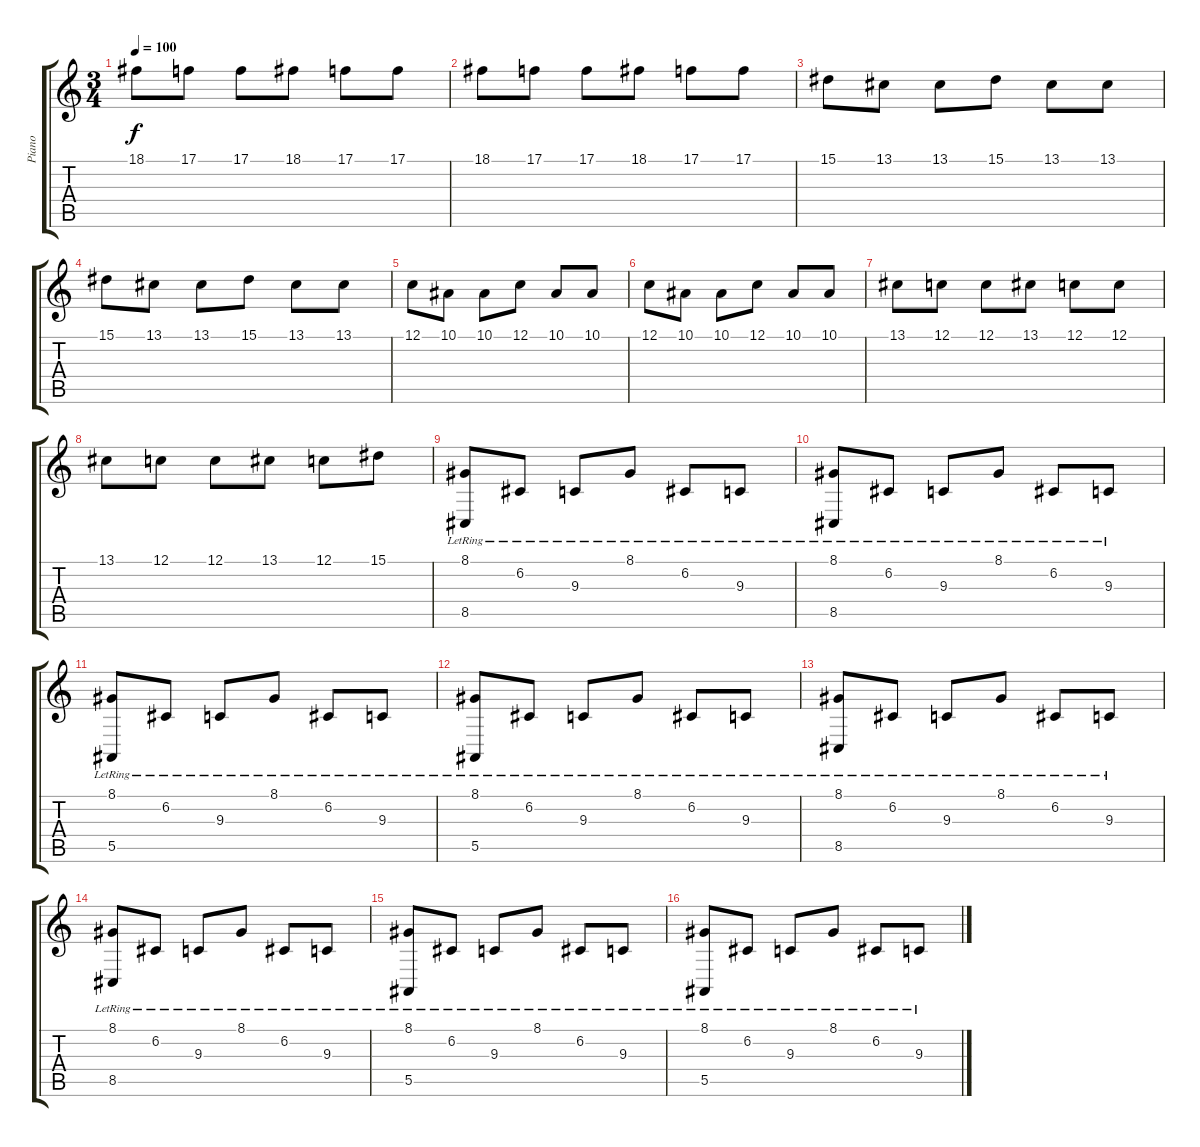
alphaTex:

\track ("Piano" "Piano") {instrument acousticgrandpiano}
\staff {score tabs}
\tuning (C4 G3 Eb3 Bb2 F2 C2) {hide}
\ts (3 4)
\tempo 100
\clef g2
\ks c
18.1.8{dy f} 17.1.8 17.1.8 18.1.8 17.1.8 17.1.8 |
18.1.8 17.1.8 17.1.8 18.1.8 17.1.8 17.1.8 |
15.1.8 13.1.8 13.1.8 15.1.8 13.1.8 13.1.8 |
15.1.8 13.1.8 13.1.8 15.1.8 13.1.8 13.1.8 |
12.1.8 10.1.8 10.1.8 12.1.8 10.1.8 10.1.8 |
12.1.8 10.1.8 10.1.8 12.1.8 10.1.8 10.1.8 |
13.1.8 12.1.8 12.1.8 13.1.8 12.1.8 12.1.8 |
13.1.8 12.1.8 12.1.8 13.1.8 12.1.8 15.1.8 |
(8.1{lr} 8.5{lr}).8 6.2{lr}.8 9.3{lr}.8 8.1{lr}.8 6.2{lr}.8 9.3{lr}.8 |
(8.1{lr} 8.5{lr}).8 6.2{lr}.8 9.3{lr}.8 8.1{lr}.8 6.2{lr}.8 9.3{lr}.8 |
(8.1{lr} 5.5{lr}).8 6.2{lr}.8 9.3{lr}.8 8.1{lr}.8 6.2{lr}.8 9.3{lr}.8 |
(8.1{lr} 5.5{lr}).8 6.2{lr}.8 9.3{lr}.8 8.1{lr}.8 6.2{lr}.8 9.3{lr}.8 |
(8.1{lr} 8.5{lr}).8 6.2{lr}.8 9.3{lr}.8 8.1{lr}.8 6.2{lr}.8 9.3{lr}.8 |
(8.1{lr} 8.5{lr}).8 6.2{lr}.8 9.3{lr}.8 8.1{lr}.8 6.2{lr}.8 9.3{lr}.8 |
(8.1{lr} 5.5{lr}).8 6.2{lr}.8 9.3{lr}.8 8.1{lr}.8 6.2{lr}.8 9.3{lr}.8 |
(8.1{lr} 5.5{lr}).8 6.2{lr}.8 9.3{lr}.8 8.1{lr}.8 6.2{lr}.8 9.3{lr}.8
